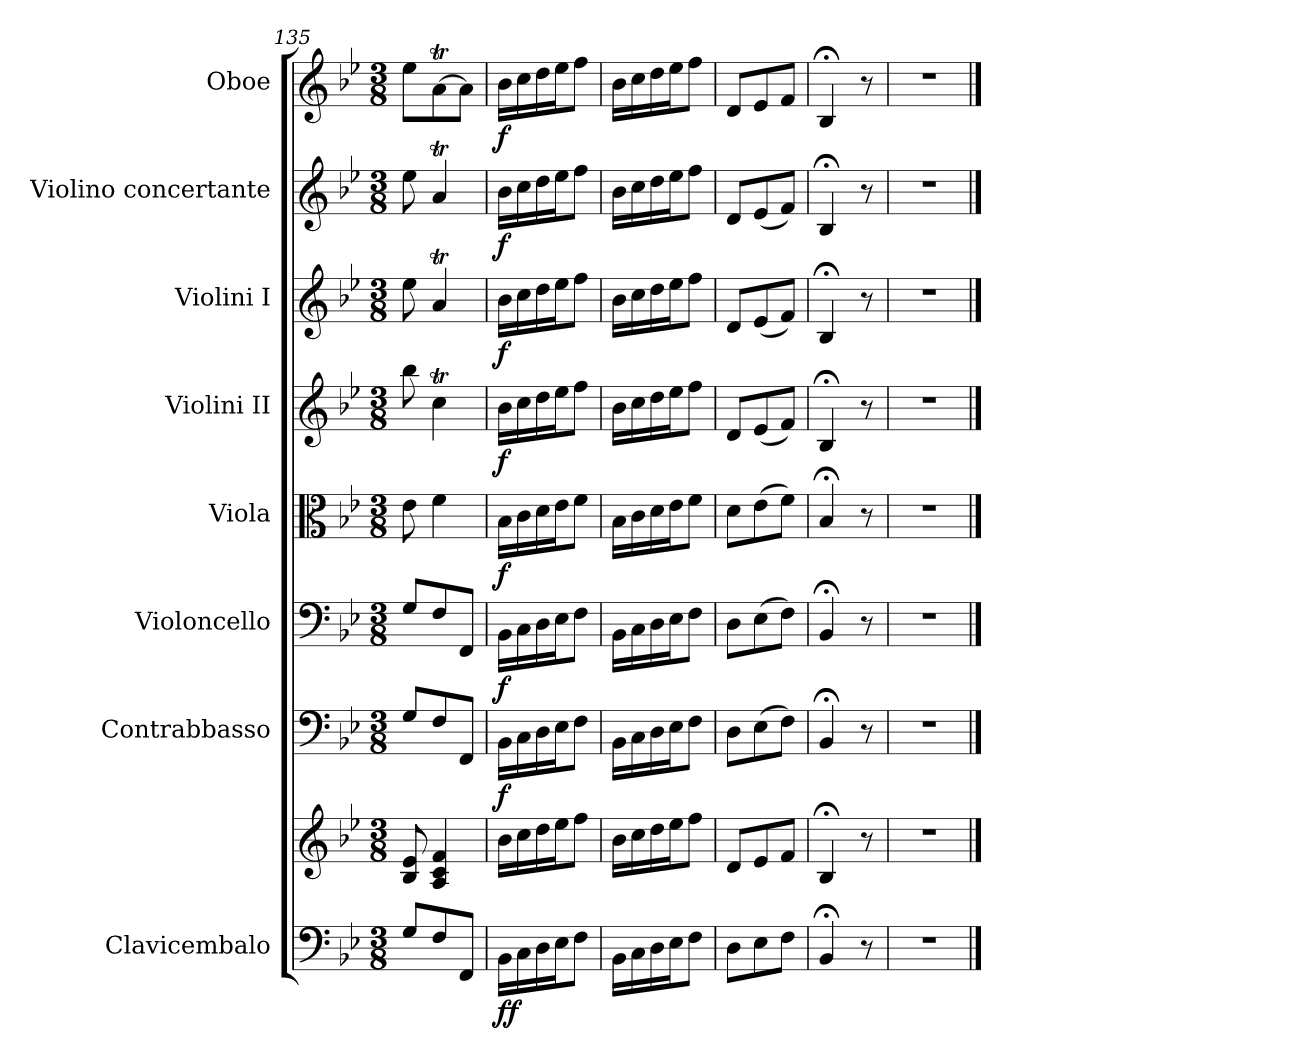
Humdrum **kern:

**kern	**kern	**dynam	**kern	**dynam	**kern	**dynam	**kern	**dynam	**kern	**dynam	**kern	**dynam	**kern	**dynam	**kern	**dynam
*part8	*part8	*part8	*part7	*part7	*part6	*part6	*part5	*part5	*part4	*part4	*part3	*part3	*part2	*part2	*part1	*part1
*staff9	*staff8	*staff8/9	*staff7	*staff7	*staff6	*staff6	*staff5	*staff5	*staff4	*staff4	*staff3	*staff3	*staff2	*staff2	*staff1	*staff1
*I"Clavicembalo	*	*	*I"Contrabbasso	*	*I"Violoncello	*	*I"Viola	*	*I"Violini II	*	*I"Violini I	*	*I"Violino concertante	*	*I"Oboe	*
*I'Clav.	*	*	*I'Cb.	*	*I'Vc.	*	*I'Vla.	*	*I'Vln. II	*	*I'Vln. I	*	*I'Vln. conc.	*	*I'Ob.	*
*clefF4	*clefG2	*	*clefF4	*	*clefF4	*	*clefC3	*	*clefG2	*	*clefG2	*	*clefG2	*	*clefG2	*
*	*	*	*ITrd7c12	*	*	*	*	*	*	*	*	*	*	*	*	*
*k[b-e-]	*k[b-e-]	*	*k[b-e-]	*	*k[b-e-]	*	*k[b-e-]	*	*k[b-e-]	*	*k[b-e-]	*	*k[b-e-]	*	*k[b-e-]	*
*M3/8	*M3/8	*	*M3/8	*	*M3/8	*	*M3/8	*	*M3/8	*	*M3/8	*	*M3/8	*	*M3/8	*
=135	=135	=135	=135	=135	=135	=135	=135	=135	=135	=135	=135	=135	=135	=135	=135	=135
8G/L	8B-/ 8e-/	.	8GG/L	.	8G/L	.	8e-\	.	8bb-\	.	8ee-\	.	8ee-\	.	8ee-\L	.
8F/	4A/ 4c/ 4f/	.	8FF/	.	8F/	.	4f\	.	4ccT\	.	4at/	.	4at/	.	[8at\	.
8FF/J	.	.	8FFF/J	.	8FF/J	.	.	.	.	.	.	.	.	.	8a\J]	.
=136	=136	=136	=136	=136	=136	=136	=136	=136	=136	=136	=136	=136	=136	=136	=136	=136
!	!	!LO:DY:b=2	!	!	!	!	!	!	!	!	!	!	!	!	!	!
!	!	!LO:DY:n=1:b	!	!LO:DY:b	!	!LO:DY:b	!	!LO:DY:b	!	!LO:DY:b	!	!LO:DY:b	!	!LO:DY:b	!	!LO:DY:b
16BB-\LL	16b-\LL	f f	16BBB-\LL	f	16BB-\LL	f	16B-\LL	f	16b-\LL	f	16b-\LL	f	16b-\LL	f	16b-\LL	f
16C\	16cc\	.	16CC\	.	16C\	.	16c\	.	16cc\	.	16cc\	.	16cc\	.	16cc\	.
16D\	16dd\	.	16DD\	.	16D\	.	16d\	.	16dd\	.	16dd\	.	16dd\	.	16dd\	.
16E-\J	16ee-\J	.	16EE-\J	.	16E-\J	.	16e-\J	.	16ee-\J	.	16ee-\J	.	16ee-\J	.	16ee-\J	.
8F\J	8ff\J	.	8FF\J	.	8F\J	.	8f\J	.	8ff\J	.	8ff\J	.	8ff\J	.	8ff\J	.
=137	=137	=137	=137	=137	=137	=137	=137	=137	=137	=137	=137	=137	=137	=137	=137	=137
16BB-\LL	16b-\LL	.	16BBB-\LL	.	16BB-\LL	.	16B-\LL	.	16b-\LL	.	16b-\LL	.	16b-\LL	.	16b-\LL	.
16C\	16cc\	.	16CC\	.	16C\	.	16c\	.	16cc\	.	16cc\	.	16cc\	.	16cc\	.
16D\	16dd\	.	16DD\	.	16D\	.	16d\	.	16dd\	.	16dd\	.	16dd\	.	16dd\	.
16E-\J	16ee-\J	.	16EE-\J	.	16E-\J	.	16e-\J	.	16ee-\J	.	16ee-\J	.	16ee-\J	.	16ee-\J	.
8F\J	8ff\J	.	8FF\J	.	8F\J	.	8f\J	.	8ff\J	.	8ff\J	.	8ff\J	.	8ff\J	.
=138	=138	=138	=138	=138	=138	=138	=138	=138	=138	=138	=138	=138	=138	=138	=138	=138
8D\L	8d/L	.	8DD\L	.	8D\L	.	8d\L	.	8d/L	.	8d/L	.	8d/L	.	8d/L	.
8E-\	8e-/	.	(>8EE-\	.	(>8E-\	.	(>8e-\	.	(<8e-/	.	(<8e-/	.	(<8e-/	.	8e-/	.
8F\J	8f/J	.	8FF\J)	.	8F\J)	.	8f\J)	.	8f/J)	.	8f/J)	.	8f/J)	.	8f/J	.
=139	=139	=139	=139	=139	=139	=139	=139	=139	=139	=139	=139	=139	=139	=139	=139	=139
4BB-;</	4B-;</	.	4BBB-;</	.	4BB-;</	.	4B-;</	.	4B-;</	.	4B-;</	.	4B-;</	.	4B-;</	.
8r	8r	.	8r	.	8r	.	8r	.	8r	.	8r	.	8r	.	8r	.
=140	=140	=140	=140	=140	=140	=140	=140	=140	=140	=140	=140	=140	=140	=140	=140	=140
4.r	4.r	.	4.r	.	4.r	.	4.r	.	4.r	.	4.r	.	4.r	.	4.r	.
==	==	==	==	==	==	==	==	==	==	==	==	==	==	==	==	==
*-	*-	*-	*-	*-	*-	*-	*-	*-	*-	*-	*-	*-	*-	*-	*-	*-
